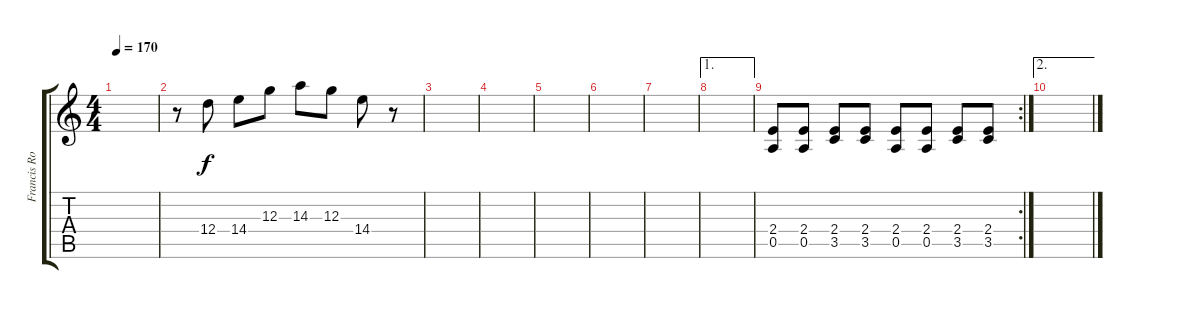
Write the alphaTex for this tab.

\track ("Francis Rossi" "Francis Ro") {instrument overdrivenguitar}
\staff {score tabs}
\tuning (E4 B3 G3 D3 A2 E2) {hide}
\ts (4 4)
\tempo 170
\clef g2
\ks c
|
r.8 12.4.8 14.4.8 12.3.8 14.3.8 12.3.8 14.4.8 r.8 |
|
|
|
|
|
\ae 1
|
\rc 2
(2.4 0.5).8 (2.4 0.5).8 (2.4 3.5).8 (2.4 3.5).8 (2.4 0.5).8 (2.4 0.5).8 (2.4 3.5).8 (2.4 3.5).8 |
\ae 2
